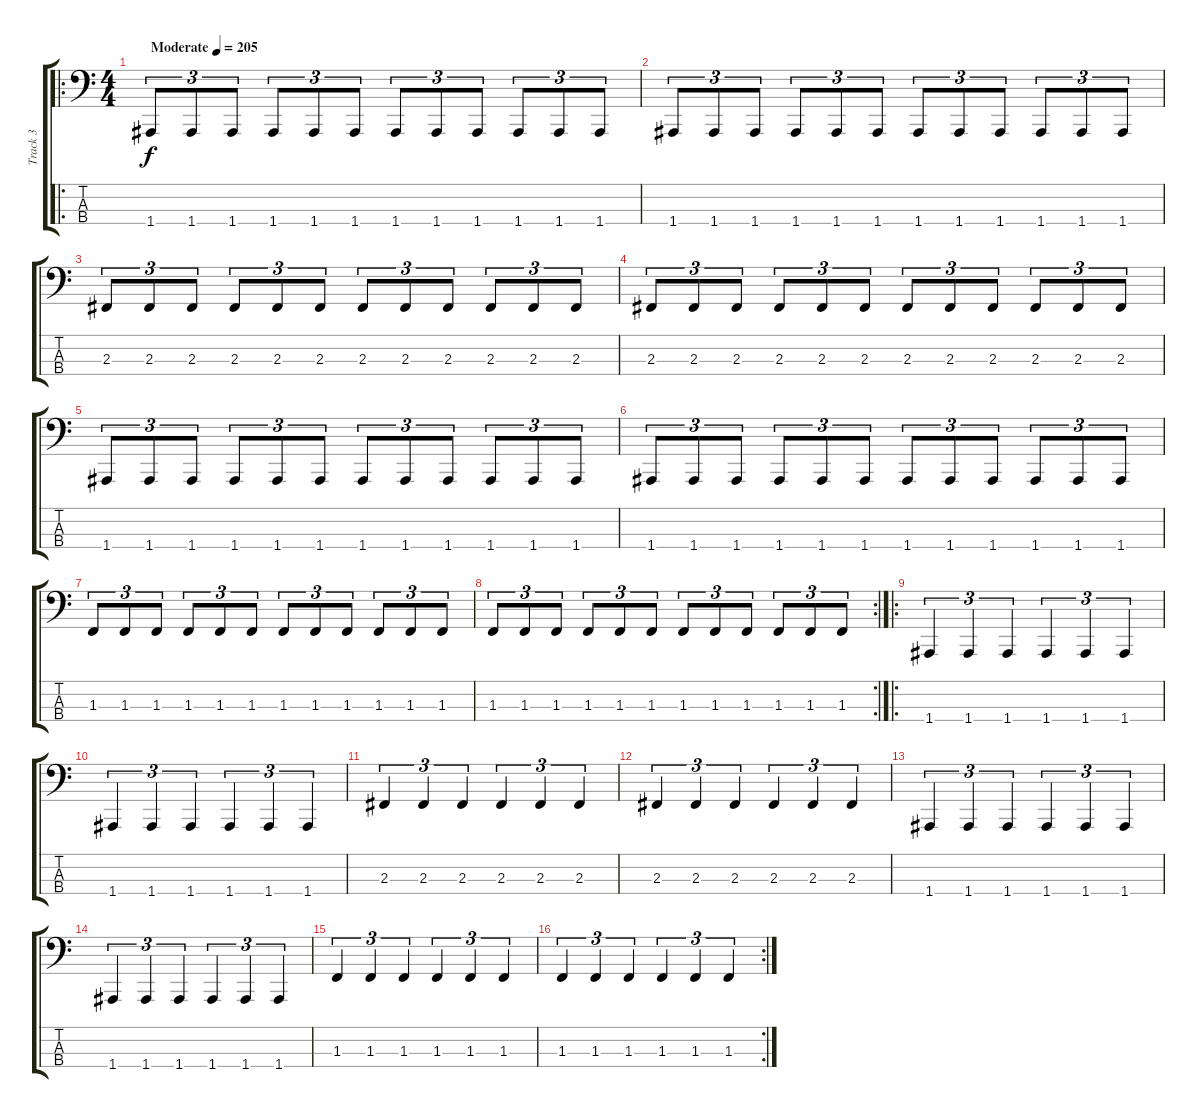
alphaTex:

\track ("Track 3" "Track 3") {instrument electricbasspick}
\staff {score tabs}
\tuning (D2 A1 E1 A0) {hide}
\ro
\ts (4 4)
\tempo (205 "Moderate")
\clef f4
\ks c
1.4.8{tu (3 2) dy f instrument electricbasspick} 1.4.8{tu (3 2)} 1.4.8{tu (3 2)} 1.4.8{tu (3 2)} 1.4.8{tu (3 2)} 1.4.8{tu (3 2)} 1.4.8{tu (3 2)} 1.4.8{tu (3 2)} 1.4.8{tu (3 2)} 1.4.8{tu (3 2)} 1.4.8{tu (3 2)} 1.4.8{tu (3 2)} |
1.4.8{tu (3 2)} 1.4.8{tu (3 2)} 1.4.8{tu (3 2)} 1.4.8{tu (3 2)} 1.4.8{tu (3 2)} 1.4.8{tu (3 2)} 1.4.8{tu (3 2)} 1.4.8{tu (3 2)} 1.4.8{tu (3 2)} 1.4.8{tu (3 2)} 1.4.8{tu (3 2)} 1.4.8{tu (3 2)} |
2.3.8{tu (3 2)} 2.3.8{tu (3 2)} 2.3.8{tu (3 2)} 2.3.8{tu (3 2)} 2.3.8{tu (3 2)} 2.3.8{tu (3 2)} 2.3.8{tu (3 2)} 2.3.8{tu (3 2)} 2.3.8{tu (3 2)} 2.3.8{tu (3 2)} 2.3.8{tu (3 2)} 2.3.8{tu (3 2)} |
2.3.8{tu (3 2)} 2.3.8{tu (3 2)} 2.3.8{tu (3 2)} 2.3.8{tu (3 2)} 2.3.8{tu (3 2)} 2.3.8{tu (3 2)} 2.3.8{tu (3 2)} 2.3.8{tu (3 2)} 2.3.8{tu (3 2)} 2.3.8{tu (3 2)} 2.3.8{tu (3 2)} 2.3.8{tu (3 2)} |
1.4.8{tu (3 2)} 1.4.8{tu (3 2)} 1.4.8{tu (3 2)} 1.4.8{tu (3 2)} 1.4.8{tu (3 2)} 1.4.8{tu (3 2)} 1.4.8{tu (3 2)} 1.4.8{tu (3 2)} 1.4.8{tu (3 2)} 1.4.8{tu (3 2)} 1.4.8{tu (3 2)} 1.4.8{tu (3 2)} |
1.4.8{tu (3 2)} 1.4.8{tu (3 2)} 1.4.8{tu (3 2)} 1.4.8{tu (3 2)} 1.4.8{tu (3 2)} 1.4.8{tu (3 2)} 1.4.8{tu (3 2)} 1.4.8{tu (3 2)} 1.4.8{tu (3 2)} 1.4.8{tu (3 2)} 1.4.8{tu (3 2)} 1.4.8{tu (3 2)} |
1.3.8{tu (3 2)} 1.3.8{tu (3 2)} 1.3.8{tu (3 2)} 1.3.8{tu (3 2)} 1.3.8{tu (3 2)} 1.3.8{tu (3 2)} 1.3.8{tu (3 2)} 1.3.8{tu (3 2)} 1.3.8{tu (3 2)} 1.3.8{tu (3 2)} 1.3.8{tu (3 2)} 1.3.8{tu (3 2)} |
\rc 2
1.3.8{tu (3 2)} 1.3.8{tu (3 2)} 1.3.8{tu (3 2)} 1.3.8{tu (3 2)} 1.3.8{tu (3 2)} 1.3.8{tu (3 2)} 1.3.8{tu (3 2)} 1.3.8{tu (3 2)} 1.3.8{tu (3 2)} 1.3.8{tu (3 2)} 1.3.8{tu (3 2)} 1.3.8{tu (3 2)} |
\ro
1.4.4{tu (3 2)} 1.4.4{tu (3 2)} 1.4.4{tu (3 2)} 1.4.4{tu (3 2)} 1.4.4{tu (3 2)} 1.4.4{tu (3 2)} |
1.4.4{tu (3 2)} 1.4.4{tu (3 2)} 1.4.4{tu (3 2)} 1.4.4{tu (3 2)} 1.4.4{tu (3 2)} 1.4.4{tu (3 2)} |
2.3.4{tu (3 2)} 2.3.4{tu (3 2)} 2.3.4{tu (3 2)} 2.3.4{tu (3 2)} 2.3.4{tu (3 2)} 2.3.4{tu (3 2)} |
2.3.4{tu (3 2)} 2.3.4{tu (3 2)} 2.3.4{tu (3 2)} 2.3.4{tu (3 2)} 2.3.4{tu (3 2)} 2.3.4{tu (3 2)} |
1.4.4{tu (3 2)} 1.4.4{tu (3 2)} 1.4.4{tu (3 2)} 1.4.4{tu (3 2)} 1.4.4{tu (3 2)} 1.4.4{tu (3 2)} |
1.4.4{tu (3 2)} 1.4.4{tu (3 2)} 1.4.4{tu (3 2)} 1.4.4{tu (3 2)} 1.4.4{tu (3 2)} 1.4.4{tu (3 2)} |
1.3.4{tu (3 2)} 1.3.4{tu (3 2)} 1.3.4{tu (3 2)} 1.3.4{tu (3 2)} 1.3.4{tu (3 2)} 1.3.4{tu (3 2)} |
\rc 2
1.3.4{tu (3 2)} 1.3.4{tu (3 2)} 1.3.4{tu (3 2)} 1.3.4{tu (3 2)} 1.3.4{tu (3 2)} 1.3.4{tu (3 2)}
